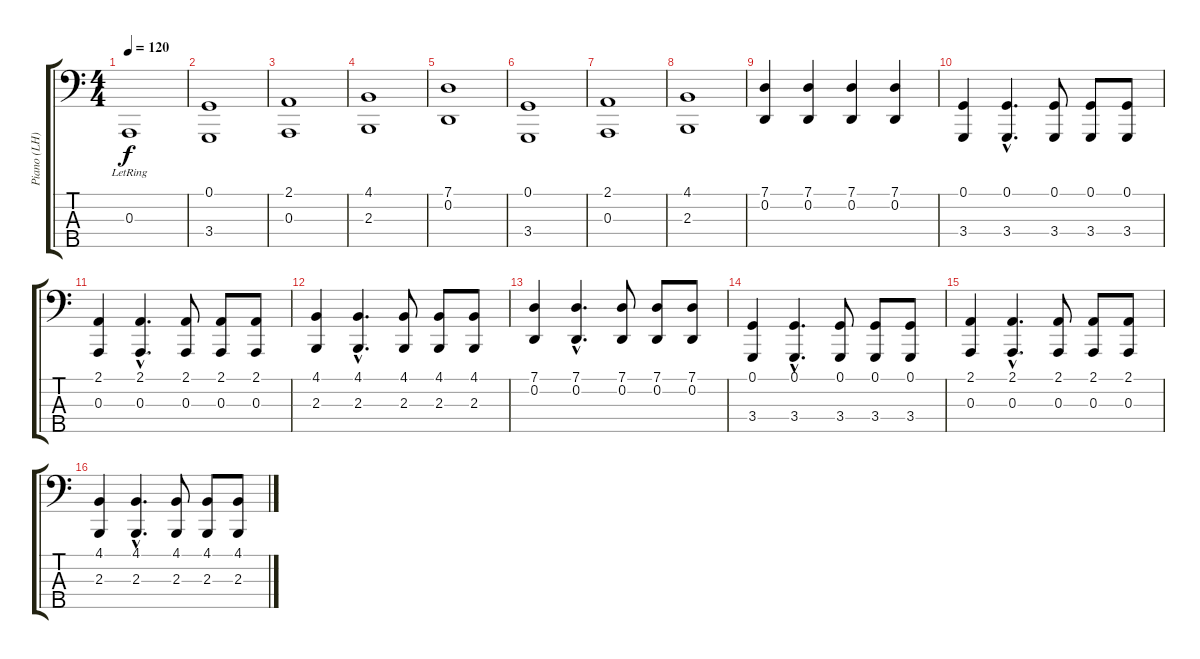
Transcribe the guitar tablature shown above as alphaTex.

\track ("Piano (LH)" "Piano (LH)") {instrument acousticgrandpiano}
\staff {score tabs}
\tuning (G2 D2 A1 E1 B0) {hide}
\ts (4 4)
\tempo 120
\clef f4
\ks c
0.3{lr}.1{dy f} |
(0.1 3.4).1 |
(2.1 0.3).1 |
(4.1 2.3).1 |
(7.1 0.2).1 |
(0.1 3.4).1 |
(2.1 0.3).1 |
(4.1 2.3).1 |
(7.1 0.2).4 (7.1 0.2).4 (7.1 0.2).4 (7.1 0.2).4 |
(0.1 3.4).4 (0.1{hac} 3.4{hac}).4{d} (0.1 3.4).8 (0.1 3.4).8 (0.1 3.4).8 |
(2.1 0.3).4 (2.1{hac} 0.3{hac}).4{d} (2.1 0.3).8 (2.1 0.3).8 (2.1 0.3).8 |
(4.1 2.3).4 (4.1{hac} 2.3{hac}).4{d} (4.1 2.3).8 (4.1 2.3).8 (4.1 2.3).8 |
(7.1 0.2).4 (7.1{hac} 0.2{hac}).4{d} (7.1 0.2).8 (7.1 0.2).8 (7.1 0.2).8 |
(0.1 3.4).4 (0.1{hac} 3.4{hac}).4{d} (0.1 3.4).8 (0.1 3.4).8 (0.1 3.4).8 |
(2.1 0.3).4 (2.1{hac} 0.3{hac}).4{d} (2.1 0.3).8 (2.1 0.3).8 (2.1 0.3).8 |
(4.1 2.3).4 (4.1{hac} 2.3{hac}).4{d} (4.1 2.3).8 (4.1 2.3).8 (4.1 2.3).8
